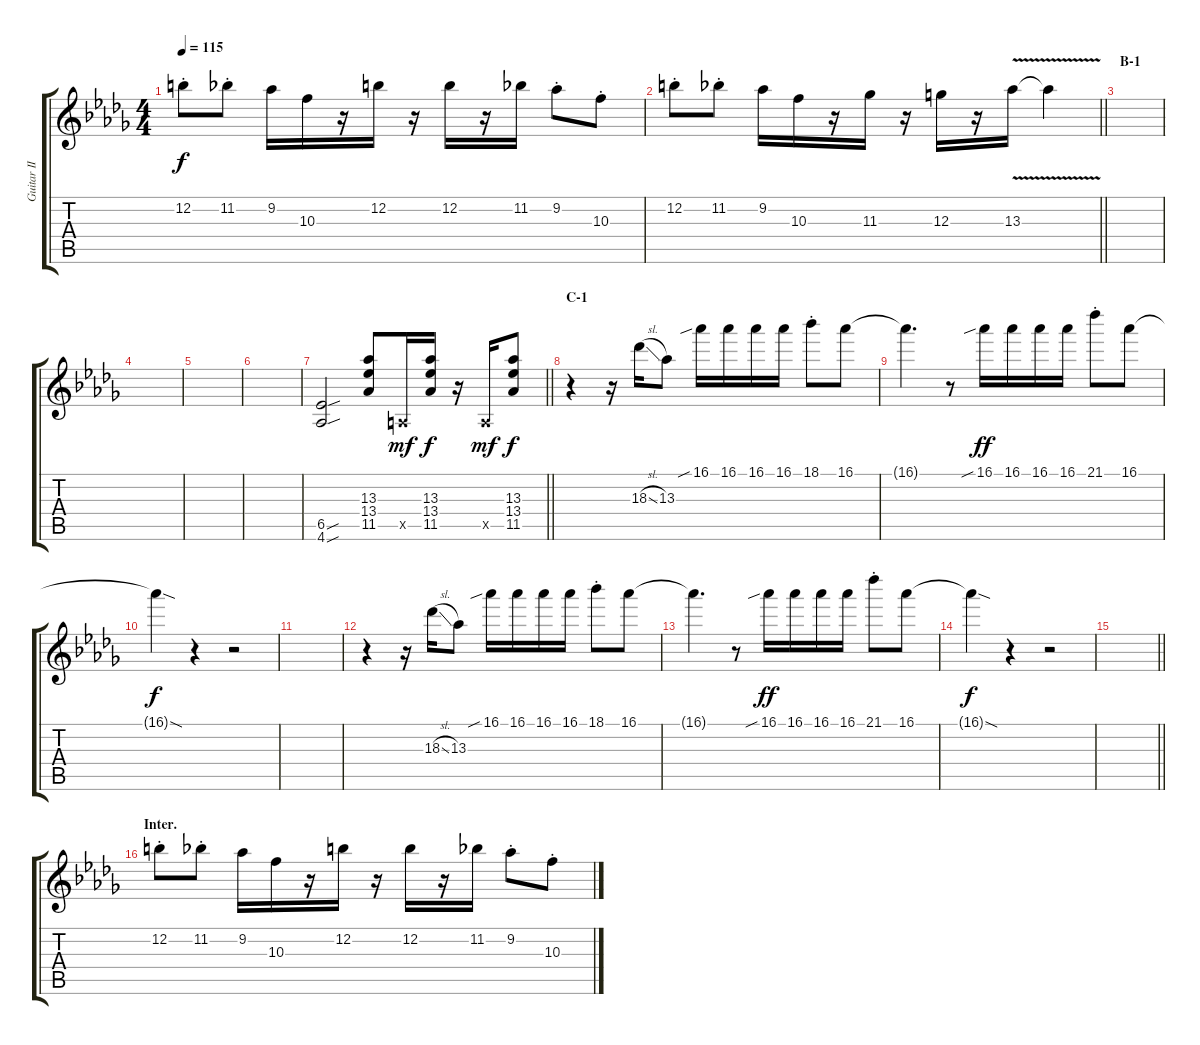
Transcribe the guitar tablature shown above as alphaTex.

\track ("Guitar II (Nakano Azusa)" "Guitar II ") {instrument overdrivenguitar}
\staff {score tabs}
\tuning (E4 B3 G3 D3 A2 E2) {hide}
\ts (4 4)
\tempo 115
\clef g2
\ks db
12.2{st}.8{dy f} 11.2{st}.8 9.2.16 10.3.16 r.16 12.2.16 r.16 12.2.16 r.16 11.2.16 9.2{st}.8 10.3{st}.8 |
\barLineRight lightlight
12.2{st}.8 11.2{st}.8 9.2.16 10.3.16 r.16 11.3.16 r.16 12.3.16 r.16 13.3{v}.16 13.3{t}.4 |
\section ("" "B-1")
|
|
|
|
\barLineRight lightlight
(6.5{sou} 4.6{sou}).2 (13.3 13.4 11.5).8 0.5{x}.16{dy mf} (13.3 13.4 11.5).16{dy f} r.16 0.5{x}.16{dy mf} (13.3 13.4 11.5).8{dy f} |
\section ("" "C-1")
r.4 r.16 18.3{sl}.16 13.3.8 16.1{sib}.16 16.1.16 16.1.16 16.1.16 18.1{st}.8 16.1.8 |
16.1{t}.4{d} r.8 16.1{sib}.16{dy ff} 16.1.16 16.1.16 16.1.16 21.1{st}.8 16.1.8 |
16.1{sod t}.4{dy f} r.4 r.2 |
|
r.4 r.16 18.3{sl}.16 13.3.8 16.1{sib}.16 16.1.16 16.1.16 16.1.16 18.1{st}.8 16.1.8 |
16.1{t}.4{d} r.8 16.1{sib}.16{dy ff} 16.1.16 16.1.16 16.1.16 21.1{st}.8 16.1.8 |
16.1{sod t}.4{dy f} r.4 r.2 |
\barLineRight lightlight
|
\section ("" "Inter.")
12.2{st}.8 11.2{st}.8 9.2.16 10.3.16 r.16 12.2.16 r.16 12.2.16 r.16 11.2.16 9.2{st}.8 10.3{st}.8
